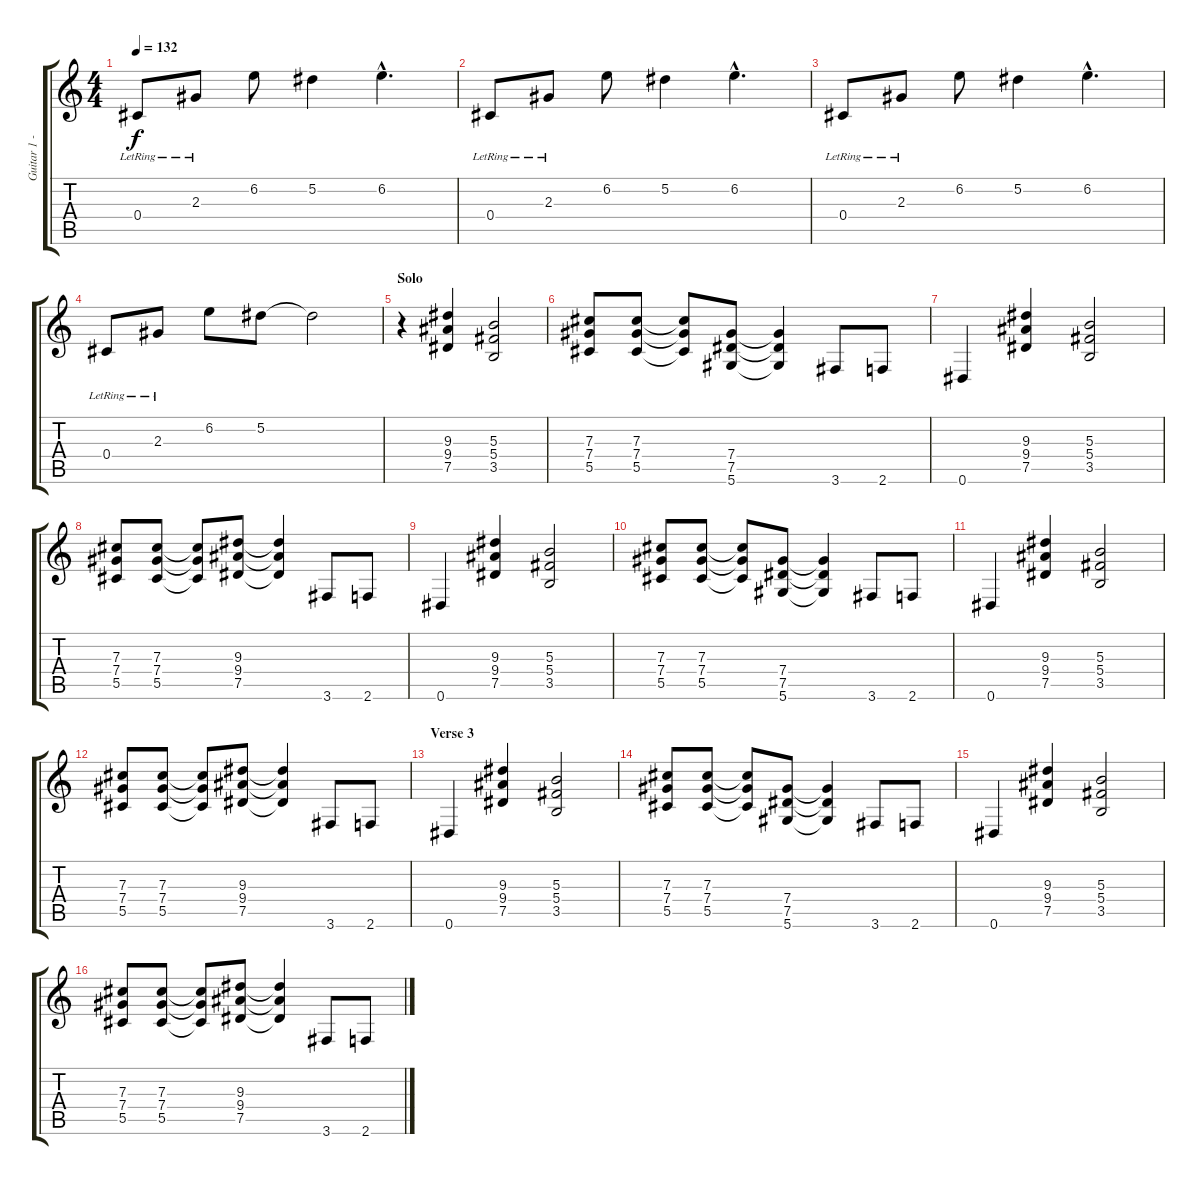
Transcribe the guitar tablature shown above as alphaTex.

\track ("Guitar 1 - Paul Quinn" "Guitar 1 -") {instrument distortionguitar}
\staff {score tabs}
\tuning (Eb4 Bb3 Gb3 Db3 Ab2 Eb2) {hide}
\ts (4 4)
\tempo 132
\clef g2
\ks c
0.4{lr}.8{dy f} 2.3{lr}.8 6.2.8 5.2.4 6.2{hac}.4{d} |
0.4{lr}.8 2.3{lr}.8 6.2.8 5.2.4 6.2{hac}.4{d} |
0.4{lr}.8 2.3{lr}.8 6.2.8 5.2.4 6.2{hac}.4{d} |
0.4{lr}.8 2.3{lr}.8 6.2.8 5.2.8 5.2{t}.2 |
\section ("" "Solo")
r.4 (9.3 9.4 7.5).4 (5.3 5.4 3.5).2 |
(7.3 7.4 5.5).8 (7.3 7.4 5.5).8 (7.3{t} 7.4{t} 5.5{t}).8 (7.4 7.5 5.6).8 (7.4{t} 7.5{t} 5.6{t}).4 3.6.8 2.6.8 |
0.6.4 (9.3 9.4 7.5).4 (5.3 5.4 3.5).2 |
(7.3 7.4 5.5).8 (7.3 7.4 5.5).8 (7.3{t} 7.4{t} 5.5{t}).8 (9.3 9.4 7.5).8 (9.3{t} 9.4{t} 7.5{t}).4 3.6.8 2.6.8 |
0.6.4 (9.3 9.4 7.5).4 (5.3 5.4 3.5).2 |
(7.3 7.4 5.5).8 (7.3 7.4 5.5).8 (7.3{t} 7.4{t} 5.5{t}).8 (7.4 7.5 5.6).8 (7.4{t} 7.5{t} 5.6{t}).4 3.6.8 2.6.8 |
0.6.4 (9.3 9.4 7.5).4 (5.3 5.4 3.5).2 |
(7.3 7.4 5.5).8 (7.3 7.4 5.5).8 (7.3{t} 7.4{t} 5.5{t}).8 (9.3 9.4 7.5).8 (9.3{t} 9.4{t} 7.5{t}).4 3.6.8 2.6.8 |
\section ("" "Verse 3")
0.6.4 (9.3 9.4 7.5).4 (5.3 5.4 3.5).2 |
(7.3 7.4 5.5).8 (7.3 7.4 5.5).8 (7.3{t} 7.4{t} 5.5{t}).8 (7.4 7.5 5.6).8 (7.4{t} 7.5{t} 5.6{t}).4 3.6.8 2.6.8 |
0.6.4 (9.3 9.4 7.5).4 (5.3 5.4 3.5).2 |
(7.3 7.4 5.5).8 (7.3 7.4 5.5).8 (7.3{t} 7.4{t} 5.5{t}).8 (9.3 9.4 7.5).8 (9.3{t} 9.4{t} 7.5{t}).4 3.6.8 2.6.8
